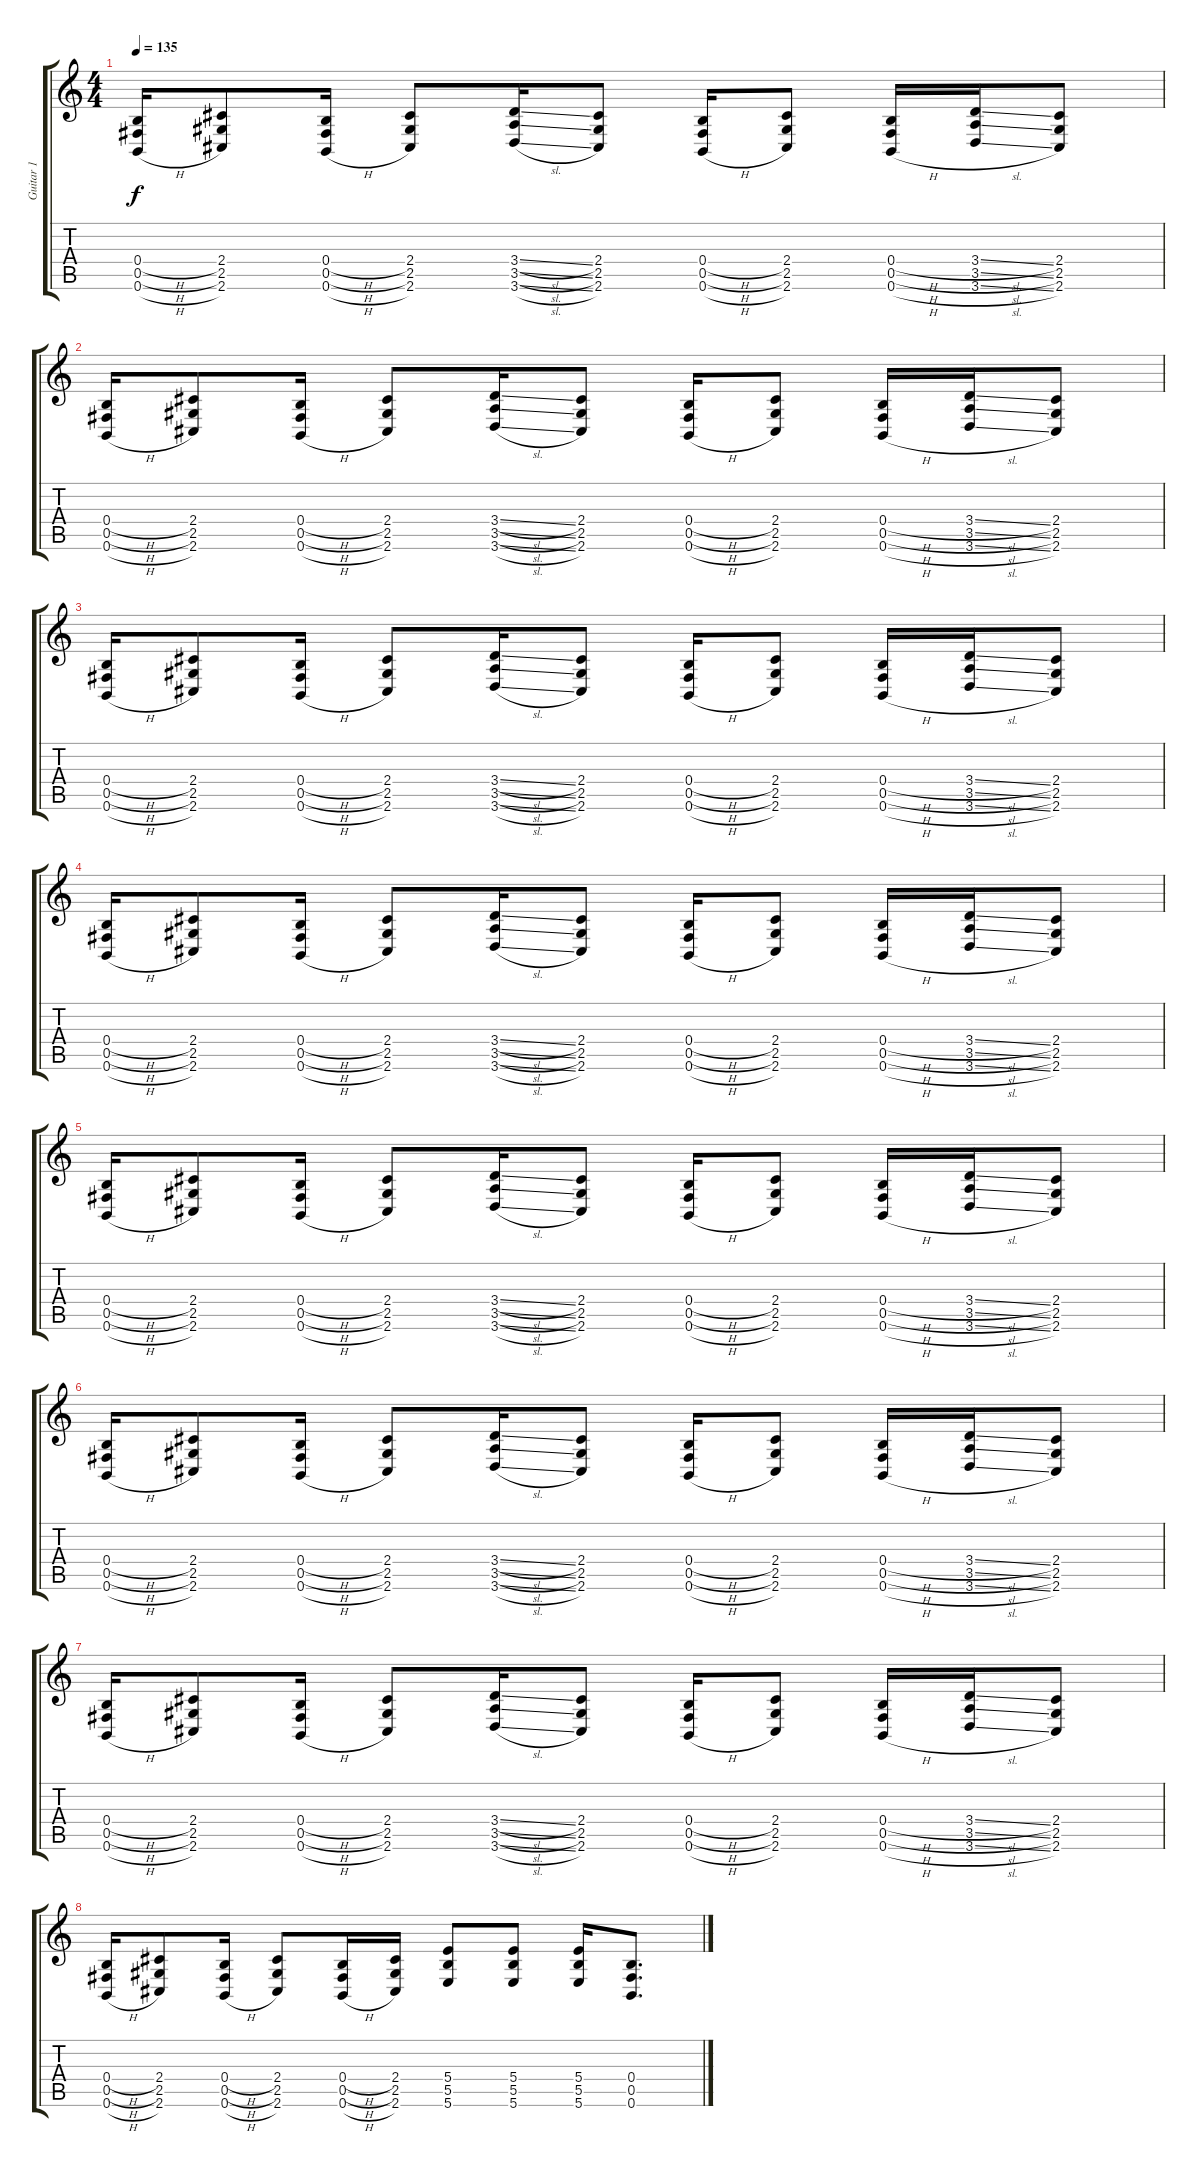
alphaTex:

\track ("Guitar 1" "Guitar 1") {instrument overdrivenguitar}
\staff {score tabs}
\tuning (Db4 Ab3 E3 B2 Gb2 B1) {hide}
\ts (4 4)
\tempo 135
\clef g2
\ks c
(0.4{h} 0.5{h} 0.6{h}).16{dy f instrument overdrivenguitar} (2.4 2.5 2.6).8 (0.4{h} 0.5{h} 0.6{h}).16 (2.4 2.5 2.6).8 (3.4{sl} 3.5{sl} 3.6{sl}).16 (2.4 2.5 2.6).8 (0.4{h} 0.5{h} 0.6{h}).16 (2.4 2.5 2.6).8 (0.4{h} 0.5{h} 0.6{h}).16 (3.4{sl} 3.5{sl} 3.6{sl}).16 (2.4 2.5 2.6).8 |
(0.4{h} 0.5{h} 0.6{h}).16 (2.4 2.5 2.6).8 (0.4{h} 0.5{h} 0.6{h}).16 (2.4 2.5 2.6).8 (3.4{sl} 3.5{sl} 3.6{sl}).16 (2.4 2.5 2.6).8 (0.4{h} 0.5{h} 0.6{h}).16 (2.4 2.5 2.6).8 (0.4{h} 0.5{h} 0.6{h}).16 (3.4{sl} 3.5{sl} 3.6{sl}).16 (2.4 2.5 2.6).8 |
(0.4{h} 0.5{h} 0.6{h}).16 (2.4 2.5 2.6).8 (0.4{h} 0.5{h} 0.6{h}).16 (2.4 2.5 2.6).8 (3.4{sl} 3.5{sl} 3.6{sl}).16 (2.4 2.5 2.6).8 (0.4{h} 0.5{h} 0.6{h}).16 (2.4 2.5 2.6).8 (0.4{h} 0.5{h} 0.6{h}).16 (3.4{sl} 3.5{sl} 3.6{sl}).16 (2.4 2.5 2.6).8 |
(0.4{h} 0.5{h} 0.6{h}).16 (2.4 2.5 2.6).8 (0.4{h} 0.5{h} 0.6{h}).16 (2.4 2.5 2.6).8 (3.4{sl} 3.5{sl} 3.6{sl}).16 (2.4 2.5 2.6).8 (0.4{h} 0.5{h} 0.6{h}).16 (2.4 2.5 2.6).8 (0.4{h} 0.5{h} 0.6{h}).16 (3.4{sl} 3.5{sl} 3.6{sl}).16 (2.4 2.5 2.6).8 |
(0.4{h} 0.5{h} 0.6{h}).16 (2.4 2.5 2.6).8 (0.4{h} 0.5{h} 0.6{h}).16 (2.4 2.5 2.6).8 (3.4{sl} 3.5{sl} 3.6{sl}).16 (2.4 2.5 2.6).8 (0.4{h} 0.5{h} 0.6{h}).16 (2.4 2.5 2.6).8 (0.4{h} 0.5{h} 0.6{h}).16 (3.4{sl} 3.5{sl} 3.6{sl}).16 (2.4 2.5 2.6).8 |
(0.4{h} 0.5{h} 0.6{h}).16 (2.4 2.5 2.6).8 (0.4{h} 0.5{h} 0.6{h}).16 (2.4 2.5 2.6).8 (3.4{sl} 3.5{sl} 3.6{sl}).16 (2.4 2.5 2.6).8 (0.4{h} 0.5{h} 0.6{h}).16 (2.4 2.5 2.6).8 (0.4{h} 0.5{h} 0.6{h}).16 (3.4{sl} 3.5{sl} 3.6{sl}).16 (2.4 2.5 2.6).8 |
(0.4{h} 0.5{h} 0.6{h}).16 (2.4 2.5 2.6).8 (0.4{h} 0.5{h} 0.6{h}).16 (2.4 2.5 2.6).8 (3.4{sl} 3.5{sl} 3.6{sl}).16 (2.4 2.5 2.6).8 (0.4{h} 0.5{h} 0.6{h}).16 (2.4 2.5 2.6).8 (0.4{h} 0.5{h} 0.6{h}).16 (3.4{sl} 3.5{sl} 3.6{sl}).16 (2.4 2.5 2.6).8 |
(0.4{h} 0.5{h} 0.6{h}).16 (2.4 2.5 2.6).8 (0.4{h} 0.5{h} 0.6{h}).16 (2.4 2.5 2.6).8 (0.4{h} 0.5{h} 0.6{h}).16 (2.4 2.5 2.6).16 (5.4 5.5 5.6).8 (5.4 5.5 5.6).8 (5.4 5.5 5.6).16 (0.4 0.5 0.6).8{d}
